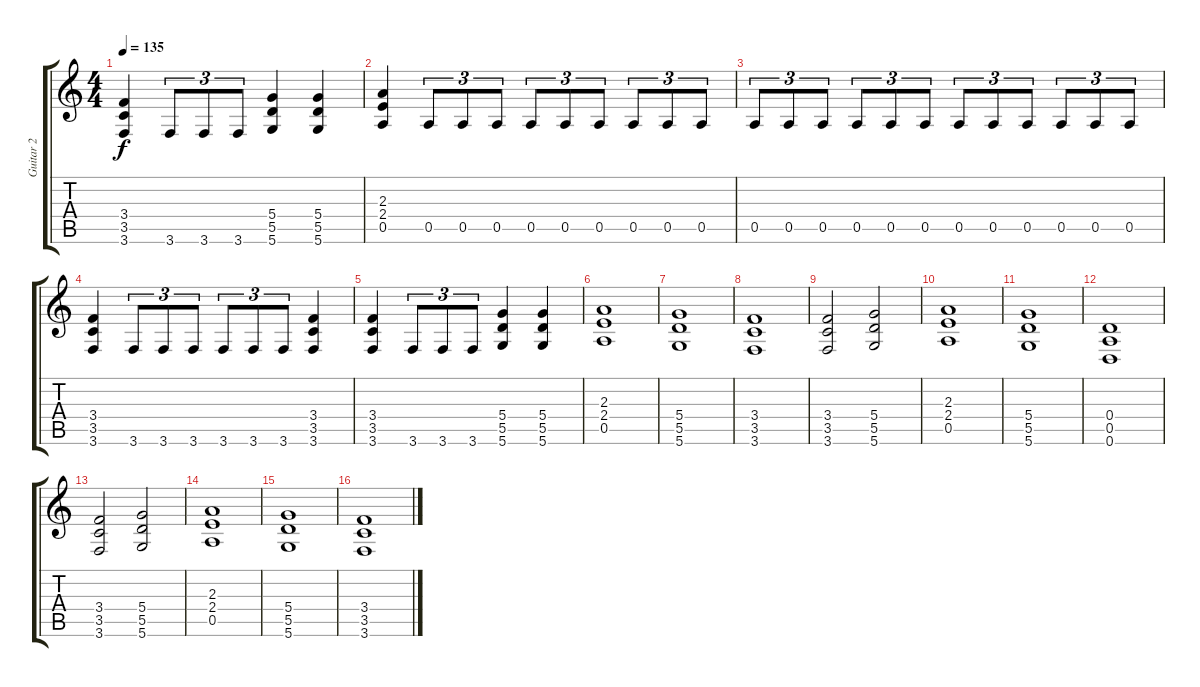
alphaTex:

\track ("Guitar 2" "Guitar 2") {instrument distortionguitar}
\staff {score tabs}
\tuning (E4 B3 G3 D3 A2 D2) {hide}
\ts (4 4)
\tempo 135
\clef g2
\ks c
(3.4 3.5 3.6).4{dy f} 3.6.8{tu (3 2)} 3.6.8{tu (3 2)} 3.6.8{tu (3 2)} (5.4 5.5 5.6).4 (5.4 5.5 5.6).4 |
(2.3 2.4 0.5).4 0.5.8{tu (3 2)} 0.5.8{tu (3 2)} 0.5.8{tu (3 2)} 0.5.8{tu (3 2)} 0.5.8{tu (3 2)} 0.5.8{tu (3 2)} 0.5.8{tu (3 2)} 0.5.8{tu (3 2)} 0.5.8{tu (3 2)} |
0.5.8{tu (3 2)} 0.5.8{tu (3 2)} 0.5.8{tu (3 2)} 0.5.8{tu (3 2)} 0.5.8{tu (3 2)} 0.5.8{tu (3 2)} 0.5.8{tu (3 2)} 0.5.8{tu (3 2)} 0.5.8{tu (3 2)} 0.5.8{tu (3 2)} 0.5.8{tu (3 2)} 0.5.8{tu (3 2)} |
(3.4 3.5 3.6).4 3.6.8{tu (3 2)} 3.6.8{tu (3 2)} 3.6.8{tu (3 2)} 3.6.8{tu (3 2)} 3.6.8{tu (3 2)} 3.6.8{tu (3 2)} (3.4 3.5 3.6).4 |
(3.4 3.5 3.6).4 3.6.8{tu (3 2)} 3.6.8{tu (3 2)} 3.6.8{tu (3 2)} (5.4 5.5 5.6).4 (5.4 5.5 5.6).4 |
(2.3 2.4 0.5).1 |
(5.4 5.5 5.6).1 |
(3.4 3.5 3.6).1 |
(3.4 3.5 3.6).2 (5.4 5.5 5.6).2 |
(2.3 2.4 0.5).1 |
(5.4 5.5 5.6).1 |
(0.4 0.5 0.6).1 |
(3.4 3.5 3.6).2 (5.4 5.5 5.6).2 |
(2.3 2.4 0.5).1 |
(5.4 5.5 5.6).1 |
(3.4 3.5 3.6).1
